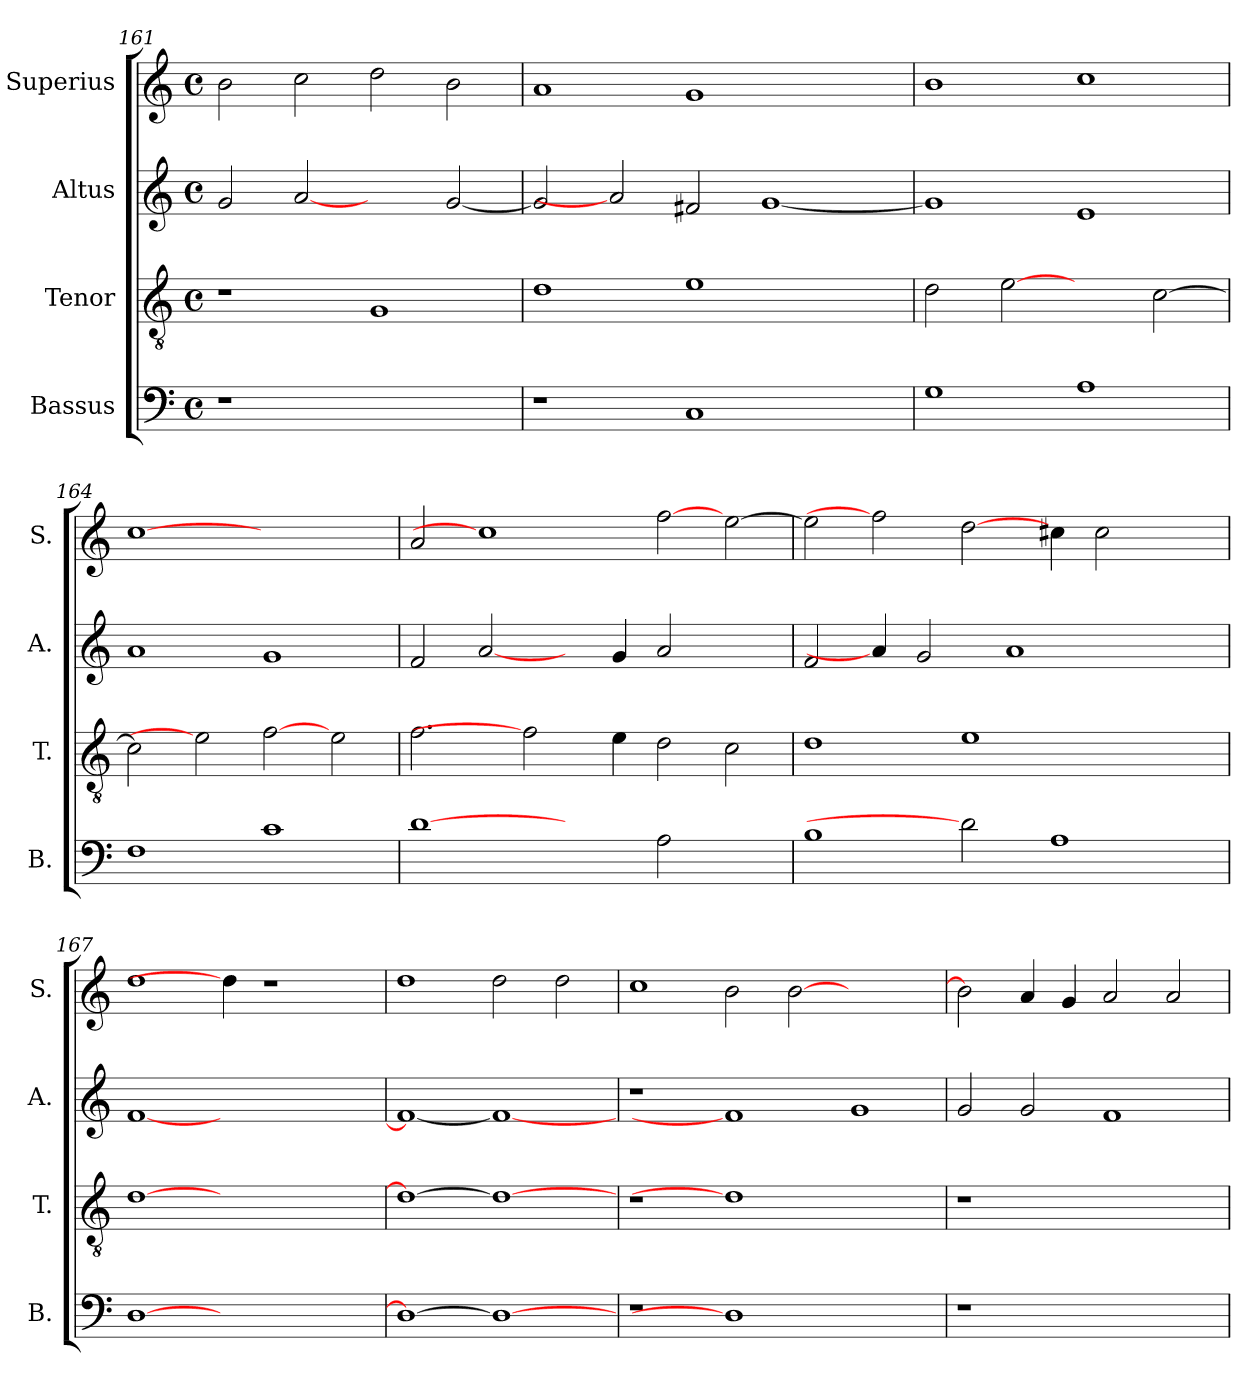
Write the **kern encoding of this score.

**kern	**kern	**kern	**kern
*part4	*part3	*part2	*part1
*staff4	*staff3	*staff2	*staff1
*I"Bassus	*I"Tenor	*I"Altus	*I"Superius
*I'B.	*I'T.	*I'A.	*I'S.
*clefF4	*clefGv2	*clefG2	*clefG2
*	*ITrd7c12	*	*
*k[]	*k[]	*k[]	*k[]
*C:	*C:	*C:	*C:
*M4/4	*M4/4	*M4/4	*M4/4
*met(c)	*met(c)	*met(c)	*met(c)
=161	=161	=161	=161
!LO:N:vis=1	!	!	!
1r	1r	2gi/	2bi\
.	.	[2ai	2cci\
1ryy	1GGi	2ryy	2ddi\
.	.	[<2gi/	2bi\
=162	=162	=162	=162
1r	1Di	2gi/]	1ai
.	.	2ai]	.
1Ci	1Ei	2f#Xi/	1gi
.	.	[<1gi	.
2ryy	2ryy	.	2ryy
=163	=163	=163	=163
1Gi	2Di\	1gi]	1bi
.	[2Ei	.	.
1Ai	2ryy	1ei	1cci
.	[>2Ci\	.	.
!!LO:PB:g=z
=164	=164	=164	=164
1Fi	2Ci\]	1ai	[1cci
.	2Ei]	.	.
1ci	[2Fi	1gi	1ryy
.	2Ei\	.	.
=165	=165	=165	=165
[1di	2.Fi\	2fi/	2ai/
.	.	[2ai/	1cci]
.	2Fi]	.	.
2ryy	.	4ryy	.
.	4Ei\	4gi/	.
2Ai\	2Di\	2ai/	[2ffi
2ryy	2Ci\	2ryy	[>2eei\
=166	=166	=166	=166
1Bi	1Di	2fi/	2eei\]
.	.	4ai/]	2ffi]
.	.	2gi/	.
2di]	1Ei	.	[2ddi\
.	.	1ai	.
1Ai	.	.	4cc#Xi\
.	.	.	2cc#i\
.	2ryy	.	.
.	.	4ryy	4ryy
=167	=167	=167	=167
[>1Di	[>1Di	[<1fi	1ddi
1ryy	1ryy	1ryy	4ddi\]
.	.	.	1r
4ryy	4ryy	4ryy	.
=168	=168	=168	=168
1Di_>	1Di_>	1fi_<	1ddi
1Di_	1Di_	1fi_	2ddi\
.	.	.	2ddi\
!!LO:LB:g=z
=169	=169	=169	=169
!LO:N:vis=1	!LO:N:vis=1	!	!
1r	1r	1r	1cci
1Di]	1Di]	1fi]	2bi\
.	.	.	[>2bi\
1ryy	1ryy	1gi	1ryy
=170	=170	=170	=170
!LO:N:vis=1	!LO:N:vis=1	!	!
1r	1r	2gi/	2bi\]
.	.	2gi/	4ai/
.	.	.	4gi/
1ryy	1ryy	1fi	2ai/
.	.	.	2ai/
=	=	=	=
*-	*-	*-	*-
